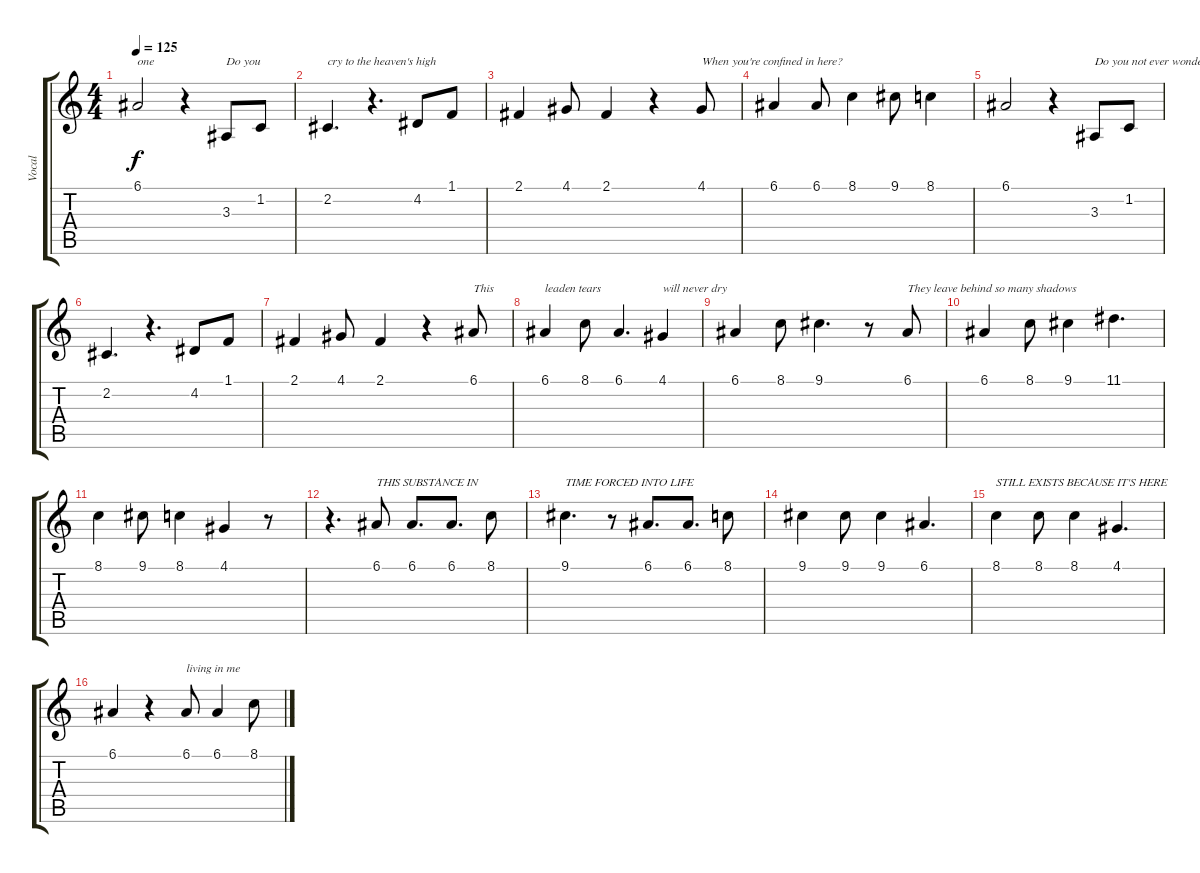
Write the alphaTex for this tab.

\track ("Vocal" "Vocal") {instrument flute}
\staff {score tabs}
\tuning (E4 B3 G3 D3 A2 E2) {hide}
\ts (4 4)
\tempo 125
\clef g2
\ks c
6.1.2{txt "one" dy f} r.4 3.3.8{txt "Do you"} 1.2.8 |
2.2.4{d txt "cry to the heaven's high"} r.4{d} 4.2.8 1.1.8 |
2.1.4 4.1.8 2.1.4 r.4 4.1.8{txt "When you're confined in here?"} |
6.1.4 6.1.8 8.1.4 9.1.8 8.1.4 |
6.1.2 r.4 3.3.8{txt "Do you not ever wonder why"} 1.2.8 |
2.2.4{d} r.4{d} 4.2.8 1.1.8 |
2.1.4 4.1.8 2.1.4 r.4 6.1.8{txt "This "} |
6.1.4{txt "leaden tears "} 8.1.8 6.1.4{d} 4.1.4{txt "will never dry"} |
6.1.4 8.1.8 9.1.4{d} r.8 6.1.8{txt "They leave behind so many shadows"} |
6.1.4 8.1.8 9.1.4 11.1.4{d} |
8.1.4 9.1.8 8.1.4 4.1.4 r.8 |
r.4{d} 6.1.8{txt "THIS SUBSTANCE IN"} 6.1.8{d} 6.1.8{d} 8.1.8 |
9.1.4{d txt "TIME FORCED INTO LIFE"} r.8 6.1.8{d} 6.1.8{d} 8.1.8 |
9.1.4 9.1.8 9.1.4 6.1.4{d} |
8.1.4{txt "STILL EXISTS BECAUSE IT'S HERE"} 8.1.8 8.1.4 4.1.4{d} |
6.1.4 r.4 6.1.8{txt "living in me"} 6.1.4 8.1.8
